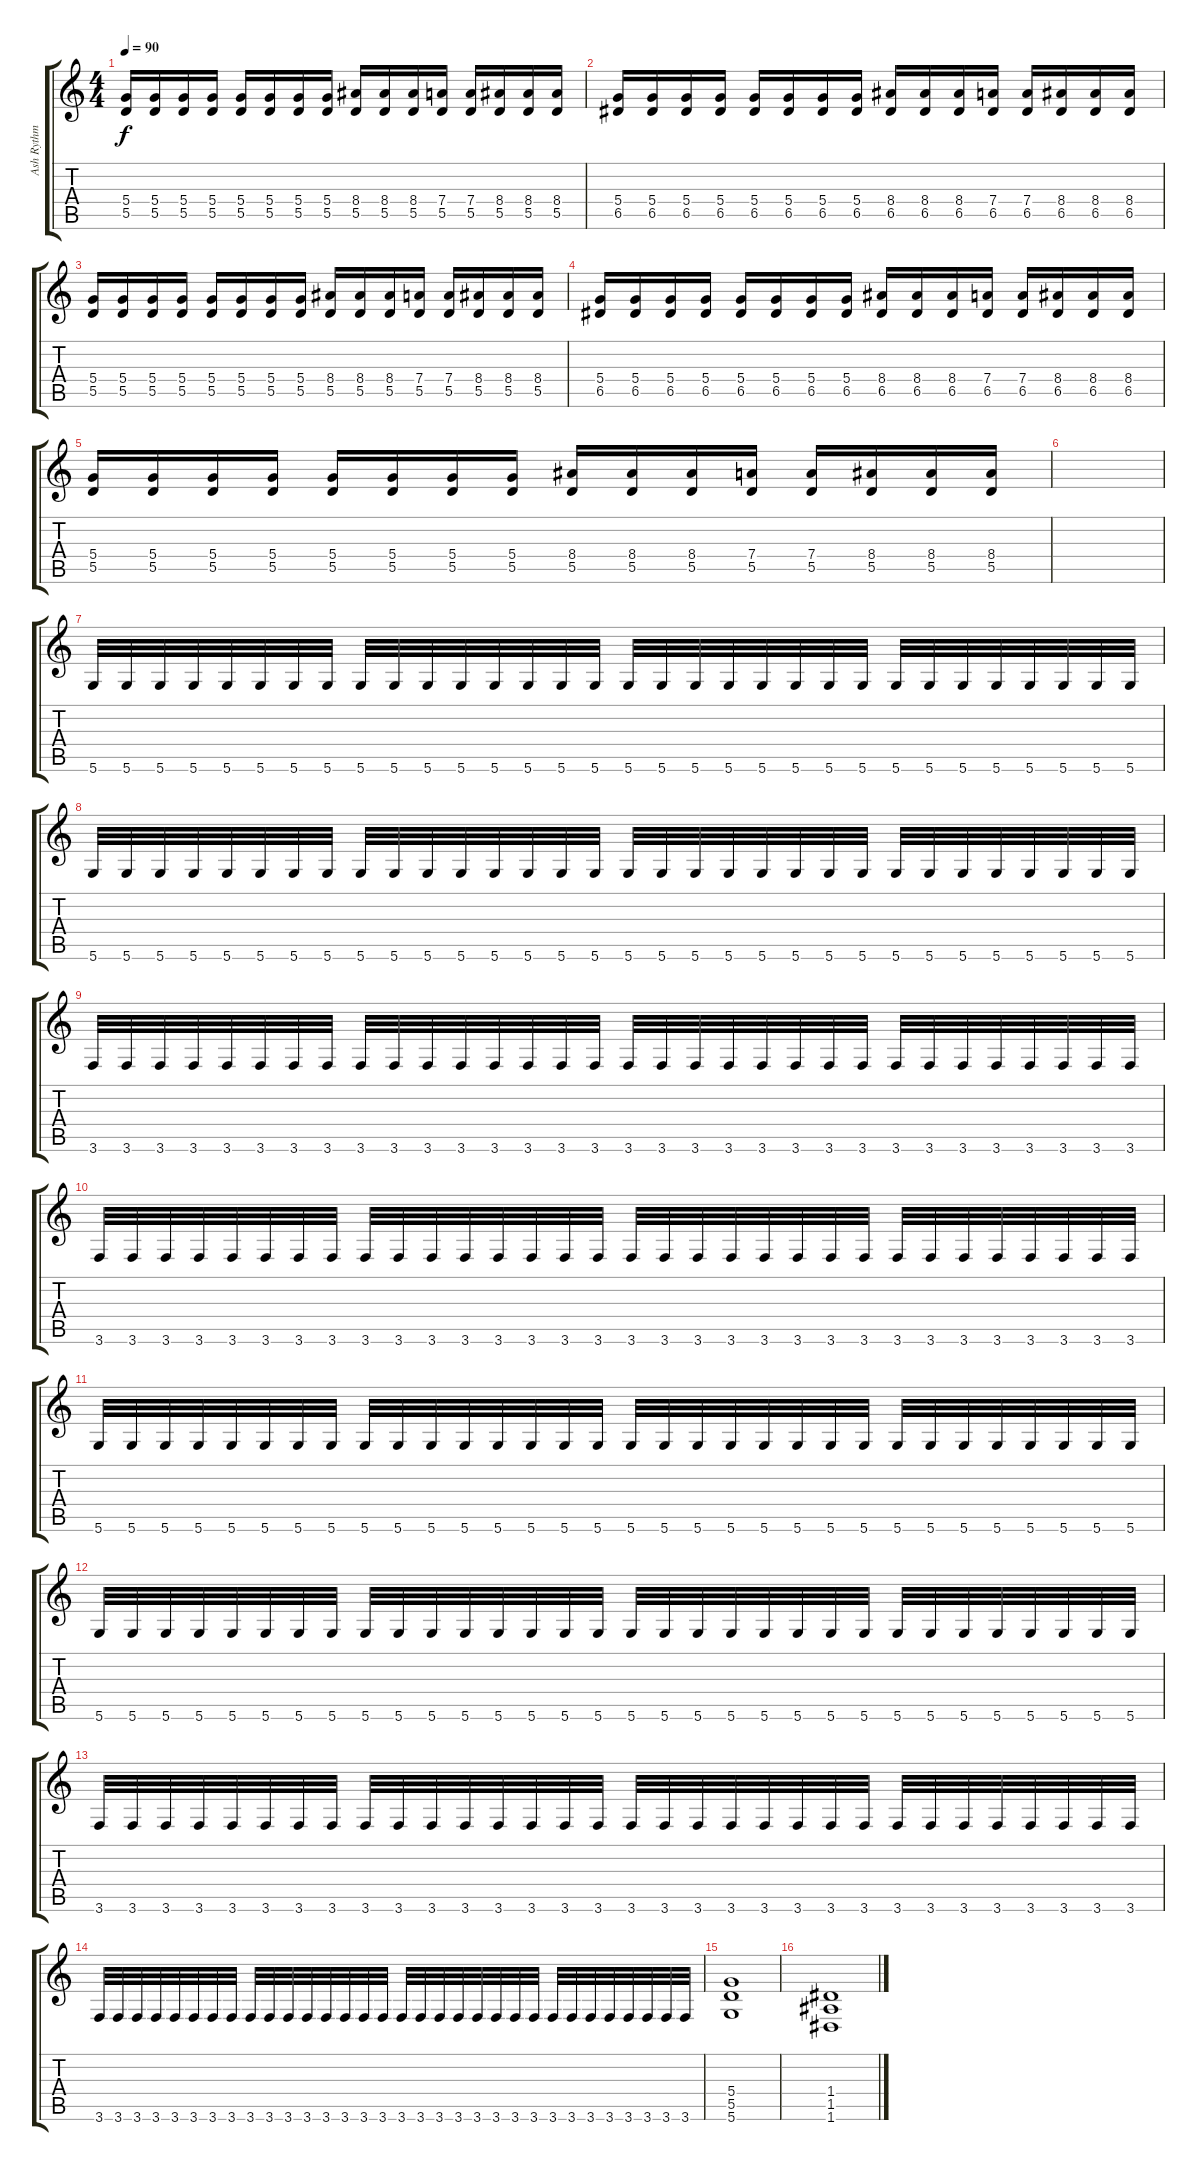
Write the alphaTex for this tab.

\track ("Ash Rythm" "Ash Rythm") {instrument distortionguitar}
\staff {score tabs}
\tuning (E4 B3 G3 D3 A2 D2) {hide}
\ts (4 4)
\tempo 90
\clef g2
\ks c
(5.4 5.5).16{dy f} (5.4 5.5).16 (5.4 5.5).16 (5.4 5.5).16 (5.4 5.5).16 (5.4 5.5).16 (5.4 5.5).16 (5.4 5.5).16 (8.4 5.5).16 (8.4 5.5).16 (8.4 5.5).16 (7.4 5.5).16 (7.4 5.5).16 (8.4 5.5).16 (8.4 5.5).16 (8.4 5.5).16 |
(5.4 6.5).16 (5.4 6.5).16 (5.4 6.5).16 (5.4 6.5).16 (5.4 6.5).16 (5.4 6.5).16 (5.4 6.5).16 (5.4 6.5).16 (8.4 6.5).16 (8.4 6.5).16 (8.4 6.5).16 (7.4 6.5).16 (7.4 6.5).16 (8.4 6.5).16 (8.4 6.5).16 (8.4 6.5).16 |
(5.4 5.5).16 (5.4 5.5).16 (5.4 5.5).16 (5.4 5.5).16 (5.4 5.5).16 (5.4 5.5).16 (5.4 5.5).16 (5.4 5.5).16 (8.4 5.5).16 (8.4 5.5).16 (8.4 5.5).16 (7.4 5.5).16 (7.4 5.5).16 (8.4 5.5).16 (8.4 5.5).16 (8.4 5.5).16 |
(5.4 6.5).16 (5.4 6.5).16 (5.4 6.5).16 (5.4 6.5).16 (5.4 6.5).16 (5.4 6.5).16 (5.4 6.5).16 (5.4 6.5).16 (8.4 6.5).16 (8.4 6.5).16 (8.4 6.5).16 (7.4 6.5).16 (7.4 6.5).16 (8.4 6.5).16 (8.4 6.5).16 (8.4 6.5).16 |
(5.4 5.5).16 (5.4 5.5).16 (5.4 5.5).16 (5.4 5.5).16 (5.4 5.5).16 (5.4 5.5).16 (5.4 5.5).16 (5.4 5.5).16 (8.4 5.5).16 (8.4 5.5).16 (8.4 5.5).16 (7.4 5.5).16 (7.4 5.5).16 (8.4 5.5).16 (8.4 5.5).16 (8.4 5.5).16 |
|
5.6.32 5.6.32 5.6.32 5.6.32 5.6.32 5.6.32 5.6.32 5.6.32 5.6.32 5.6.32 5.6.32 5.6.32 5.6.32 5.6.32 5.6.32 5.6.32 5.6.32 5.6.32 5.6.32 5.6.32 5.6.32 5.6.32 5.6.32 5.6.32 5.6.32 5.6.32 5.6.32 5.6.32 5.6.32 5.6.32 5.6.32 5.6.32 |
5.6.32 5.6.32 5.6.32 5.6.32 5.6.32 5.6.32 5.6.32 5.6.32 5.6.32 5.6.32 5.6.32 5.6.32 5.6.32 5.6.32 5.6.32 5.6.32 5.6.32 5.6.32 5.6.32 5.6.32 5.6.32 5.6.32 5.6.32 5.6.32 5.6.32 5.6.32 5.6.32 5.6.32 5.6.32 5.6.32 5.6.32 5.6.32 |
3.6.32 3.6.32 3.6.32 3.6.32 3.6.32 3.6.32 3.6.32 3.6.32 3.6.32 3.6.32 3.6.32 3.6.32 3.6.32 3.6.32 3.6.32 3.6.32 3.6.32 3.6.32 3.6.32 3.6.32 3.6.32 3.6.32 3.6.32 3.6.32 3.6.32 3.6.32 3.6.32 3.6.32 3.6.32 3.6.32 3.6.32 3.6.32 |
3.6.32 3.6.32 3.6.32 3.6.32 3.6.32 3.6.32 3.6.32 3.6.32 3.6.32 3.6.32 3.6.32 3.6.32 3.6.32 3.6.32 3.6.32 3.6.32 3.6.32 3.6.32 3.6.32 3.6.32 3.6.32 3.6.32 3.6.32 3.6.32 3.6.32 3.6.32 3.6.32 3.6.32 3.6.32 3.6.32 3.6.32 3.6.32 |
5.6.32 5.6.32 5.6.32 5.6.32 5.6.32 5.6.32 5.6.32 5.6.32 5.6.32 5.6.32 5.6.32 5.6.32 5.6.32 5.6.32 5.6.32 5.6.32 5.6.32 5.6.32 5.6.32 5.6.32 5.6.32 5.6.32 5.6.32 5.6.32 5.6.32 5.6.32 5.6.32 5.6.32 5.6.32 5.6.32 5.6.32 5.6.32 |
5.6.32 5.6.32 5.6.32 5.6.32 5.6.32 5.6.32 5.6.32 5.6.32 5.6.32 5.6.32 5.6.32 5.6.32 5.6.32 5.6.32 5.6.32 5.6.32 5.6.32 5.6.32 5.6.32 5.6.32 5.6.32 5.6.32 5.6.32 5.6.32 5.6.32 5.6.32 5.6.32 5.6.32 5.6.32 5.6.32 5.6.32 5.6.32 |
3.6.32 3.6.32 3.6.32 3.6.32 3.6.32 3.6.32 3.6.32 3.6.32 3.6.32 3.6.32 3.6.32 3.6.32 3.6.32 3.6.32 3.6.32 3.6.32 3.6.32 3.6.32 3.6.32 3.6.32 3.6.32 3.6.32 3.6.32 3.6.32 3.6.32 3.6.32 3.6.32 3.6.32 3.6.32 3.6.32 3.6.32 3.6.32 |
3.6.32 3.6.32 3.6.32 3.6.32 3.6.32 3.6.32 3.6.32 3.6.32 3.6.32 3.6.32 3.6.32 3.6.32 3.6.32 3.6.32 3.6.32 3.6.32 3.6.32 3.6.32 3.6.32 3.6.32 3.6.32 3.6.32 3.6.32 3.6.32 3.6.32 3.6.32 3.6.32 3.6.32 3.6.32 3.6.32 3.6.32 3.6.32 |
(5.4 5.5 5.6).1 |
(1.4 1.5 1.6).1
